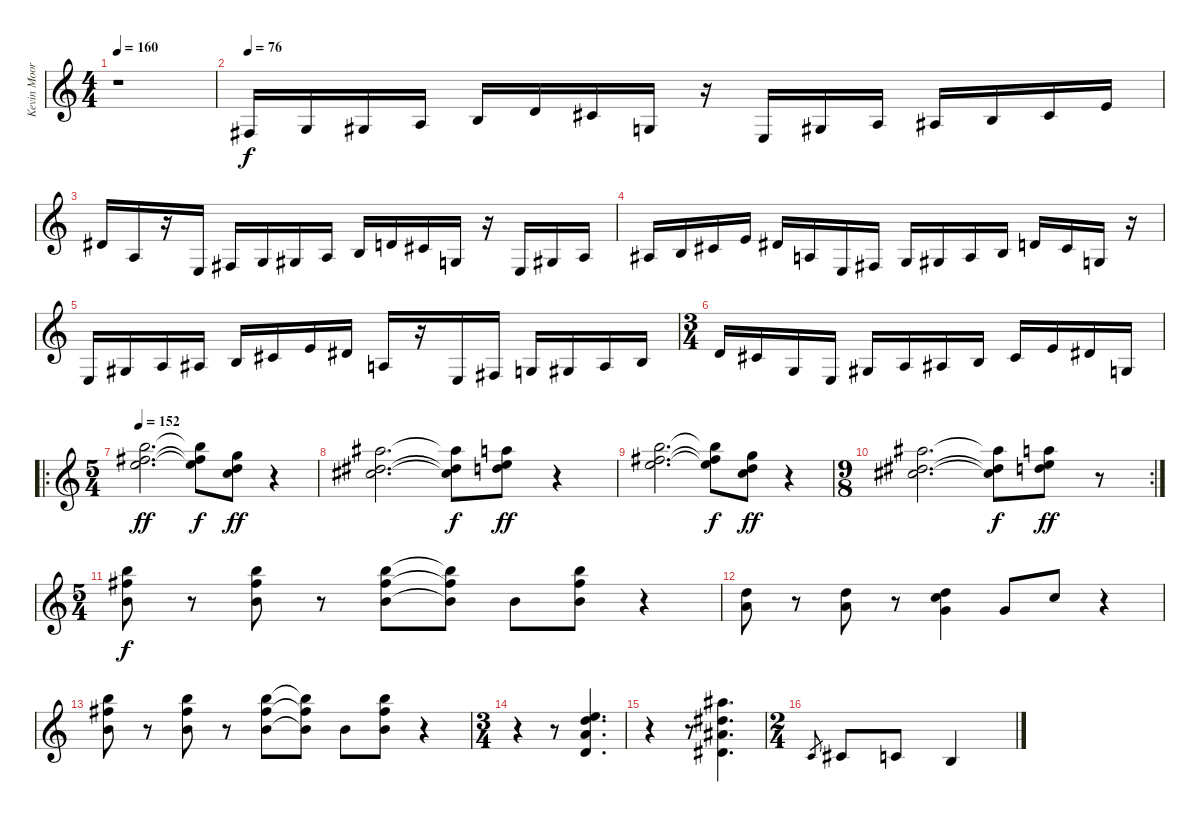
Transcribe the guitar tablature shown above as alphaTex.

\track ("Kevin Moore (Keyboard)" "Kevin Moor") {instrument drawbarorgan}
\staff {score}
\tuning (E5 B4 G4 D4 A3 D3) {hide}
\ts (4 4)
\tempo 160
\clef g2
\ks c
r.1{dy f} |
\tempo 76
4.6.16{volume 11 instrument lead2sawtooth} 5.6.16 6.6.16 7.6.16 2.5.16 5.5.16 4.5.16 5.6.16 r.16 2.6.16 6.6.16 7.6.16 8.6.16 9.6.16 4.5.16 7.5.16 |
6.5.16 7.6.16 r.16 2.6.16 4.6.16 5.6.16 6.6.16 7.6.16 2.5.16 5.5.16 4.5.16 5.6.16 r.16 2.6.16 6.6.16 7.6.16 |
8.6.16 9.6.16 4.5.16 7.5.16 6.5.16 7.6.16 2.6.16 4.6.16 5.6.16 6.6.16 7.6.16 2.5.16 5.5.16 4.5.16 5.6.16 r.16 |
2.6.16 6.6.16 7.6.16 8.6.16 9.6.16 4.5.16 7.5.16 6.5.16 7.6.16 r.16 2.6.16 4.6.16 5.6.16 6.6.16 7.6.16 2.5.16 |
\ts (3 4)
5.5.16 4.5.16 5.6.16 2.6.16 6.6.16 7.6.16 8.6.16 9.6.16 4.5.16 7.5.16 6.5.16 5.6.16 |
\ro
\ts (5 4)
\tempo 152
(7.1 7.2 9.3).2{d dy ff volume 11 instrument drawbarorgan} (7.1{t} 7.2{t} 9.3{t}).8{dy f} (3.1 3.2 5.3).8{dy ff} r.4 |
(6.1 4.2 6.3).2{d} (6.1{t} 4.2{t} 6.3{t}).8{dy f} (5.1 5.2 7.3).8{dy ff} r.4 |
(7.1 7.2 9.3).2{d} (7.1{t} 7.2{t} 9.3{t}).8{dy f} (3.1 3.2 5.3).8{dy ff} r.4 |
\rc 2
\ts (9 8)
(6.1 4.2 6.3).2{d} (6.1{t} 4.2{t} 6.3{t}).8{dy f} (5.1 5.2 7.3).8{dy ff} r.8 |
\ts (5 4)
(7.1 7.2 4.3).8{dy f volume 11 instrument rockorgan} r.8 (7.1 7.2 4.3).8 r.8 (7.1 7.2 4.3).8 (7.1{t} 7.2{t} 4.3{t}).8 0.2.8 (7.1 7.2 4.3).8 r.4 |
(3.2 2.3).8 r.8 (3.2 2.3).8 r.8 (3.2 5.3 5.4).4 5.4.8 5.3.8 r.4 |
(7.1 7.2 9.4).8 r.8 (7.1 7.2 9.4).8 r.8 (7.1 7.2 9.4).8 (7.1{t} 7.2{t} 9.4{t}).8 0.2.8 (7.1 7.2 9.4).8 r.4 |
\ts (3 4)
r.4 r.8 (0.1 3.2 2.3 0.4).4{d} |
r.4 r.8 (6.1 4.2 3.3 1.4).4{d} |
\ts (2 4)
3.5.8{gr} 4.5.8 3.5.8 2.5.4
